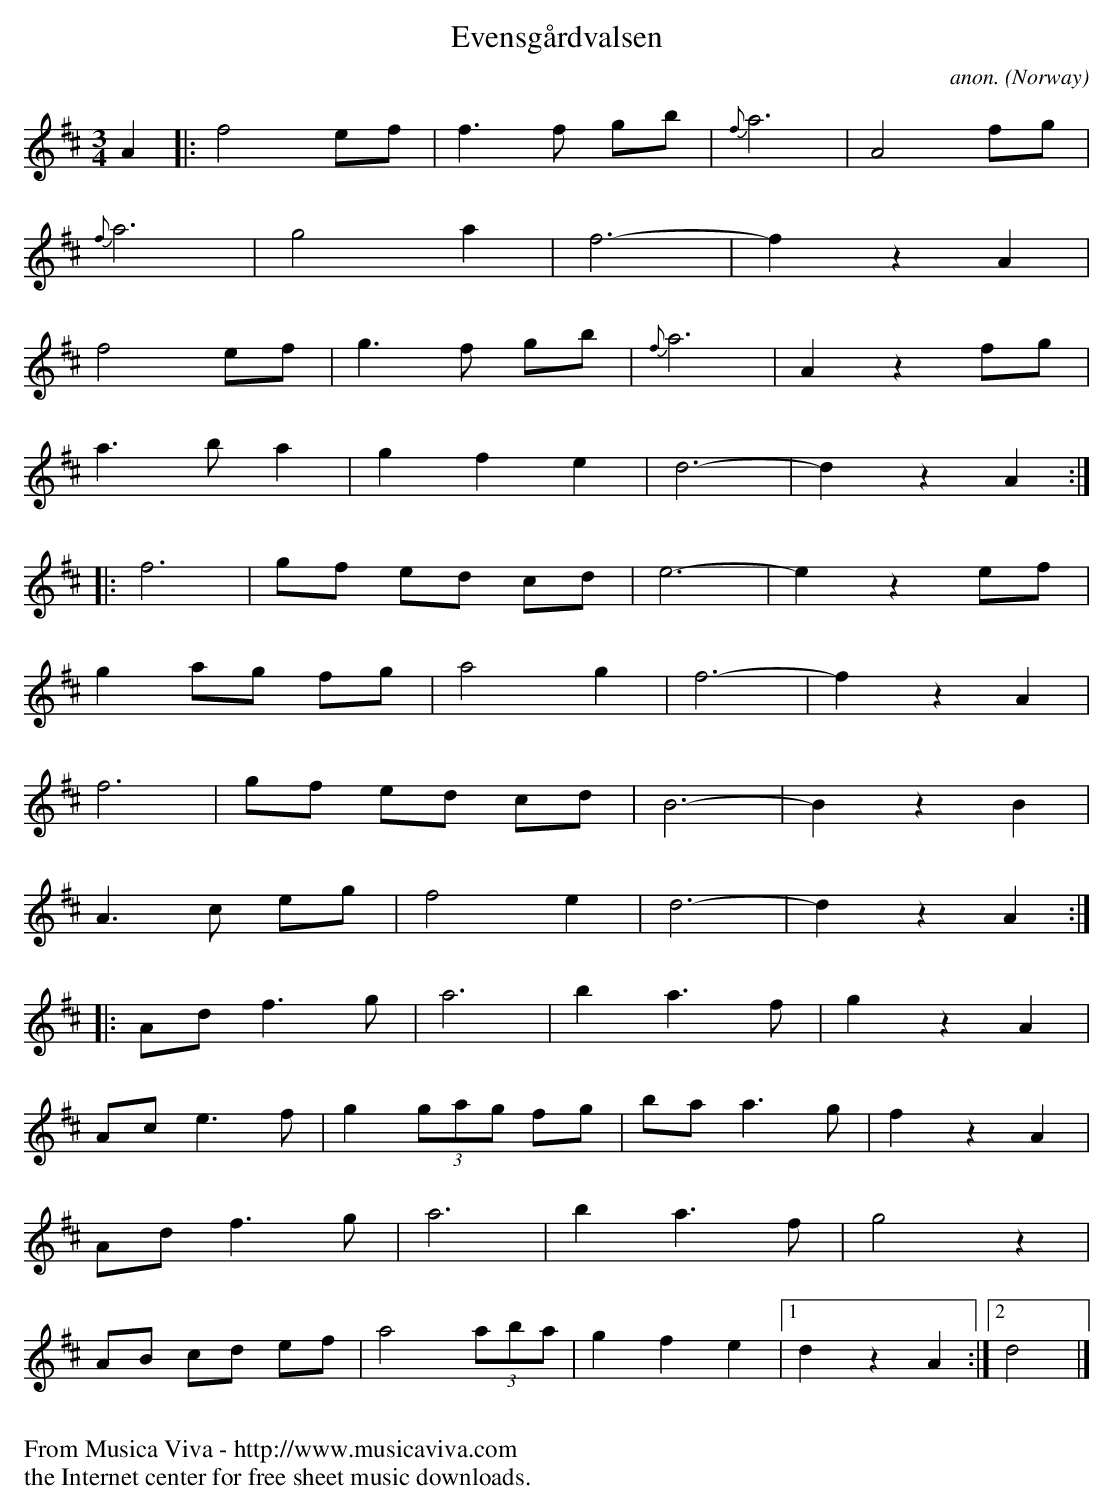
X:1
T:Evensg\aardvalsen
C:anon.
O:Norway
M:3/4
L:1/8
K:D
A2|:f4ef|f3f gb|{f}a6|A4 fg|
{f}a6|g4a2|f6-|f2 z2 A2|
f4ef|g3f gb|{f}a6|A2 z2 fg|
a3ba2|g2f2e2|d6-|d2 z2 A2:|
|:f6|gf ed cd|e6-|e2 z2 ef|
g2ag fg|a4g2|f6-|f2 z2 A2|
f6|gf ed cd|B6-|B2 z2 B2|
A3c eg|f4e2|d6-|d2 z2 A2:|
|:Ad f3g|a6|b2a3f|g2 z2 A2|
Ace3f|g2(3gag fg|baa3g|f2 z2 A2|
Adf3g|a6|b2a3f|g4 z2|
AB cd ef|a4(3aba|g2f2e2|[1d2 z2 A2:|[2d4|]
W:
W:
W:  From Musica Viva - http://www.musicaviva.com
W:  the Internet center for free sheet music downloads.
